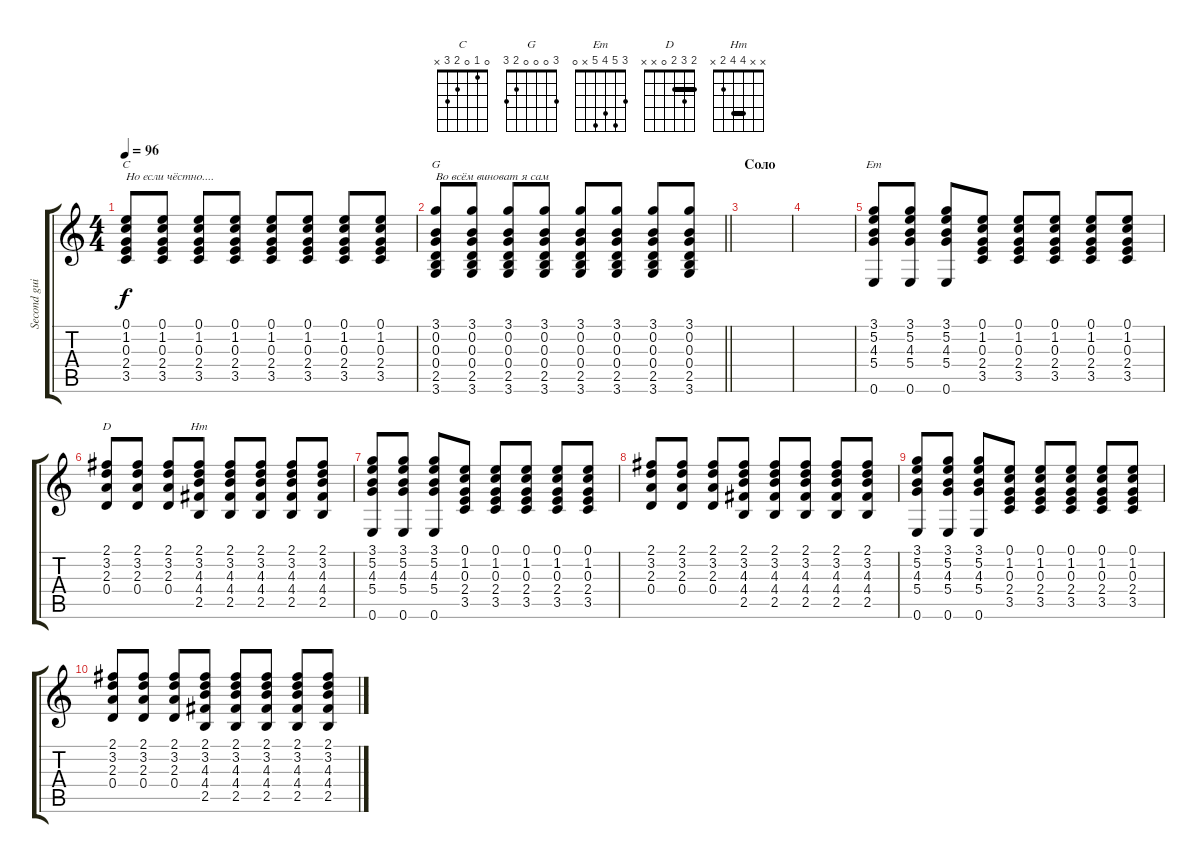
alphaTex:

\track ("Second guitar" "Second gui") {instrument overdrivenguitar}
\staff {score tabs}
\tuning (E4 B3 G3 D3 A2 E2) {hide}
\chord ("C" 0 1 0 2 3 x)
\chord ("G" 3 0 0 0 2 3)
\chord ("Em" 3 5 4 5 x 0)
\chord ("D" 2 3 2 0 x x) {barre 2}
\chord ("Hm" x x 4 4 2 x) {barre 4}
\ts (4 4)
\tempo 96
\clef g2
\ks c
(0.1 1.2 0.3 2.4 3.5).8{ch "C" txt "Но если чёстно...." dy f} (0.1 1.2 0.3 2.4 3.5).8 (0.1 1.2 0.3 2.4 3.5).8 (0.1 1.2 0.3 2.4 3.5).8 (0.1 1.2 0.3 2.4 3.5).8 (0.1 1.2 0.3 2.4 3.5).8 (0.1 1.2 0.3 2.4 3.5).8 (0.1 1.2 0.3 2.4 3.5).8 |
\barLineRight lightlight
(3.1 0.2 0.3 0.4 2.5 3.6).8{ch "G" txt "Во всём виноват я сам"} (3.1 0.2 0.3 0.4 2.5 3.6).8 (3.1 0.2 0.3 0.4 2.5 3.6).8 (3.1 0.2 0.3 0.4 2.5 3.6).8 (3.1 0.2 0.3 0.4 2.5 3.6).8 (3.1 0.2 0.3 0.4 2.5 3.6).8 (3.1 0.2 0.3 0.4 2.5 3.6).8 (3.1 0.2 0.3 0.4 2.5 3.6).8 |
\section ("" "Соло")
|
|
(3.1 5.2 4.3 5.4 0.6).8{ch "Em"} (3.1 5.2 4.3 5.4 0.6).8 (3.1 5.2 4.3 5.4 0.6).8 (0.1 1.2 0.3 2.4 3.5).8 (0.1 1.2 0.3 2.4 3.5).8 (0.1 1.2 0.3 2.4 3.5).8 (0.1 1.2 0.3 2.4 3.5).8 (0.1 1.2 0.3 2.4 3.5).8 |
(2.1 3.2 2.3 0.4).8{ch "D"} (2.1 3.2 2.3 0.4).8 (2.1 3.2 2.3 0.4).8 (2.1 3.2 4.3 4.4 2.5).8{ch "Hm"} (2.1 3.2 4.3 4.4 2.5).8 (2.1 3.2 4.3 4.4 2.5).8 (2.1 3.2 4.3 4.4 2.5).8 (2.1 3.2 4.3 4.4 2.5).8 |
(3.1 5.2 4.3 5.4 0.6).8 (3.1 5.2 4.3 5.4 0.6).8 (3.1 5.2 4.3 5.4 0.6).8 (0.1 1.2 0.3 2.4 3.5).8 (0.1 1.2 0.3 2.4 3.5).8 (0.1 1.2 0.3 2.4 3.5).8 (0.1 1.2 0.3 2.4 3.5).8 (0.1 1.2 0.3 2.4 3.5).8 |
(2.1 3.2 2.3 0.4).8 (2.1 3.2 2.3 0.4).8 (2.1 3.2 2.3 0.4).8 (2.1 3.2 4.3 4.4 2.5).8 (2.1 3.2 4.3 4.4 2.5).8 (2.1 3.2 4.3 4.4 2.5).8 (2.1 3.2 4.3 4.4 2.5).8 (2.1 3.2 4.3 4.4 2.5).8 |
(3.1 5.2 4.3 5.4 0.6).8 (3.1 5.2 4.3 5.4 0.6).8 (3.1 5.2 4.3 5.4 0.6).8 (0.1 1.2 0.3 2.4 3.5).8 (0.1 1.2 0.3 2.4 3.5).8 (0.1 1.2 0.3 2.4 3.5).8 (0.1 1.2 0.3 2.4 3.5).8 (0.1 1.2 0.3 2.4 3.5).8 |
(2.1 3.2 2.3 0.4).8 (2.1 3.2 2.3 0.4).8 (2.1 3.2 2.3 0.4).8 (2.1 3.2 4.3 4.4 2.5).8 (2.1 3.2 4.3 4.4 2.5).8 (2.1 3.2 4.3 4.4 2.5).8 (2.1 3.2 4.3 4.4 2.5).8 (2.1 3.2 4.3 4.4 2.5).8
